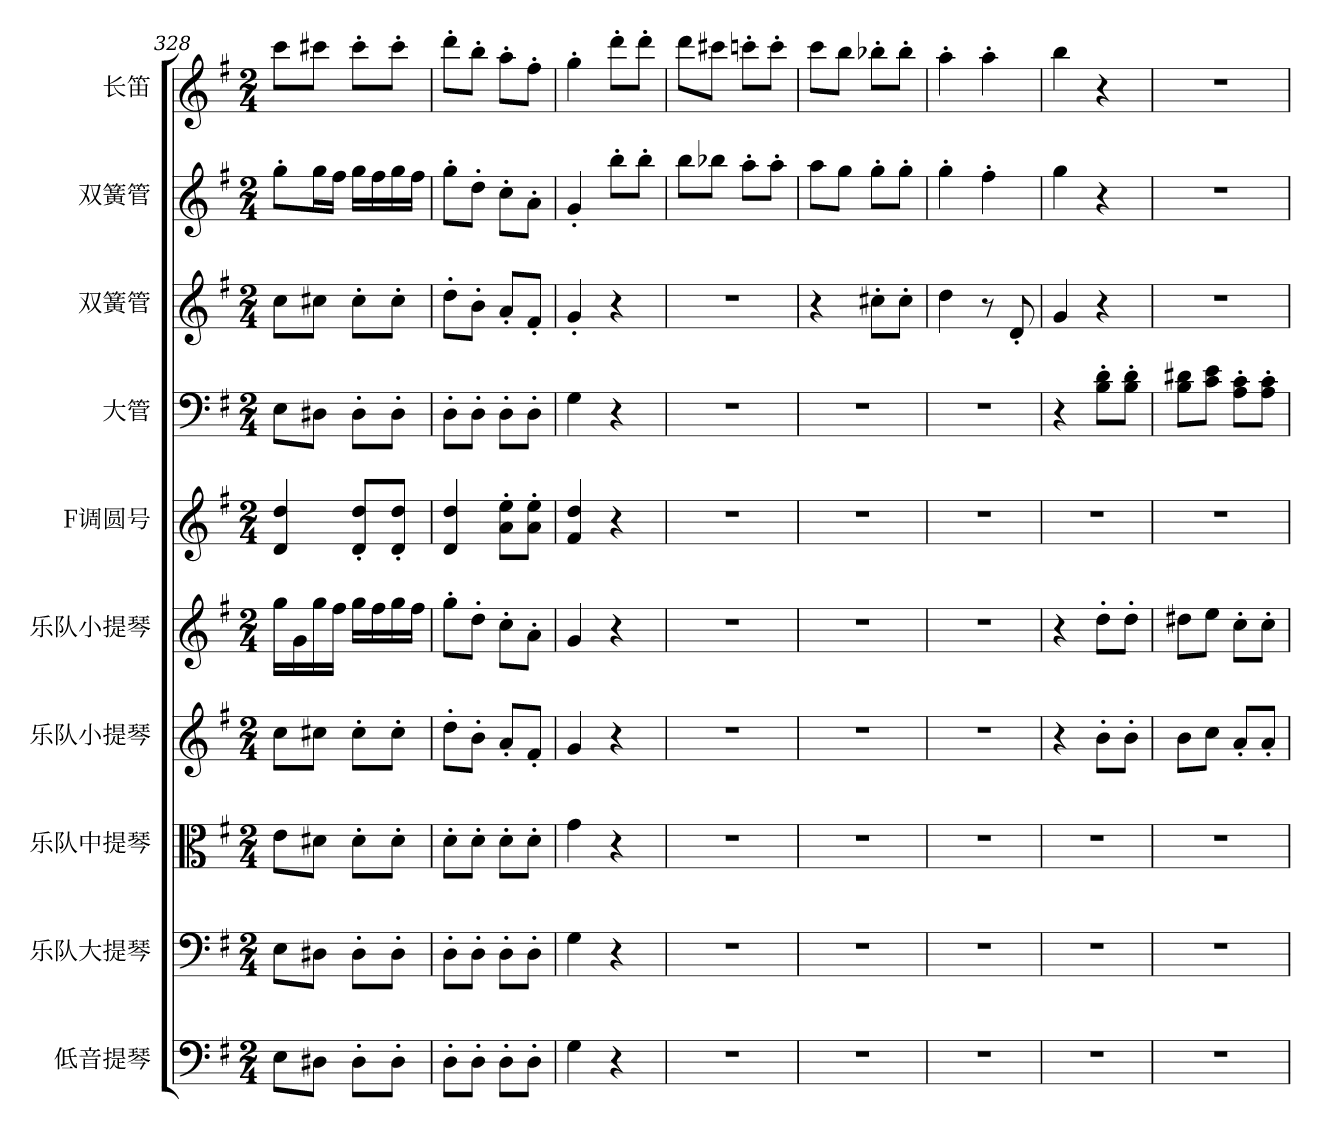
**kern	**kern	**kern	**kern	**kern	**kern	**kern	**kern	**kern	**kern
*part10	*part9	*part8	*part7	*part6	*part5	*part4	*part3	*part2	*part1
*staff10	*staff9	*staff8	*staff7	*staff6	*staff5	*staff4	*staff3	*staff2	*staff1
*I"低音提琴	*I"乐队大提琴	*I"乐队中提琴	*I"乐队小提琴	*I"乐队小提琴	*I"F调圆号	*I"大管	*I"双簧管	*I"双簧管	*I"长笛
*clefF4	*clefF4	*clefC3	*clefG2	*clefG2	*clefG2	*clefF4	*clefG2	*clefG2	*clefG2
*ITrd7c12	*	*	*	*	*ITrd4c7	*	*	*	*
*k[f#]	*k[f#]	*k[f#]	*k[f#]	*k[f#]	*k[]	*k[f#]	*k[f#]	*k[f#]	*k[f#]
*M2/4	*M2/4	*M2/4	*M2/4	*M2/4	*M2/4	*M2/4	*M2/4	*M2/4	*M2/4
=328	=328	=328	=328	=328	=328	=328	=328	=328	=328
8EE\L	8E\L	8e\L	8cc\L	16gg\LL	4G/ 4g/	8E\L	8cc\L	8gg'\L	8ccc\L
.	.	.	.	16g\	.	.	.	.	.
8DD#X\J	8D#X\J	8d#X\J	8cc#X\J	16gg\	.	8D#X\J	8cc#X\J	16gg\L	8ccc#X\J
.	.	.	.	16ff#\JJ	.	.	.	16ff#\JJ	.
8DD#'\L	8D#'\L	8d#'\L	8cc#'\L	16gg\LL	8G/' 8g/'L	8D#'\L	8cc#'\L	16gg\LL	8ccc#'\L
.	.	.	.	16ff#\	.	.	.	16ff#\	.
8DD#'\J	8D#'\J	8d#'\J	8cc#'\J	16gg\	8G/' 8g/'J	8D#'\J	8cc#'\J	16gg\	8ccc#'\J
.	.	.	.	16ff#\JJ	.	.	.	16ff#\JJ	.
=329	=329	=329	=329	=329	=329	=329	=329	=329	=329
8DD'\L	8D'\L	8d'\L	8dd'\L	8gg'\L	4G/ 4g/	8D'\L	8dd'\L	8gg'\L	8ddd'\L
8DD'\J	8D'\J	8d'\J	8b'\J	8dd'\J	.	8D'\J	8b'\J	8dd'\J	8bb'\J
8DD'\L	8D'\L	8d'\L	8a'/L	8cc'\L	8d\' 8a\'L	8D'\L	8a'/L	8cc'\L	8aa'\L
8DD'\J	8D'\J	8d'\J	8f#'/J	8a'\J	8d\' 8a\'J	8D'\J	8f#'/J	8a'\J	8ff#'\J
=330	=330	=330	=330	=330	=330	=330	=330	=330	=330
4GG\	4G\	4g\	4g/	4g/	4B/ 4g/	4G\	4g'/	4g'/	4gg'\
4r	4r	4r	4r	4r	4r	4r	4r	8bb'\L	8ddd'\L
.	.	.	.	.	.	.	.	8bb'\J	8ddd'\J
!!LO:PB:g=z
=331	=331	=331	=331	=331	=331	=331	=331	=331	=331
2r	2r	2r	2r	2r	2r	2r	2r	8bb\L	8ddd\L
.	.	.	.	.	.	.	.	8bb-X\J	8ccc#X\J
.	.	.	.	.	.	.	.	8aa'\L	8cccn'\L
.	.	.	.	.	.	.	.	8aa'\J	8ccc'\J
=332	=332	=332	=332	=332	=332	=332	=332	=332	=332
2r	2r	2r	2r	2r	2r	2r	4r	8aa\L	8ccc\L
.	.	.	.	.	.	.	.	8gg\J	8bb\J
.	.	.	.	.	.	.	8cc#X'\L	8gg'\L	8bb-X'\L
.	.	.	.	.	.	.	8cc#'\J	8gg'\J	8bb-'\J
=333	=333	=333	=333	=333	=333	=333	=333	=333	=333
2r	2r	2r	2r	2r	2r	2r	4dd\	4gg'\	4aa'\
.	.	.	.	.	.	.	8r	4ff#'\	4aa'\
.	.	.	.	.	.	.	8d'/	.	.
=334	=334	=334	=334	=334	=334	=334	=334	=334	=334
2r	2r	2r	4r	4r	2r	4r	4g/	4gg\	4bb\
.	.	.	8b'\L	8dd'\L	.	8B\' 8d\'L	4r	4r	4r
.	.	.	8b'\J	8dd'\J	.	8B\' 8d\'J	.	.	.
=335	=335	=335	=335	=335	=335	=335	=335	=335	=335
2r	2r	2r	8b\L	8dd#X\L	2r	8B\ 8d#X\L	2r	2r	2r
.	.	.	8cc\J	8ee\J	.	8c\ 8e\J	.	.	.
.	.	.	8a'/L	8cc'\L	.	8A\' 8c\'L	.	.	.
.	.	.	8a'/J	8cc'\J	.	8A\' 8c\'J	.	.	.
=	=	=	=	=	=	=	=	=	=
*-	*-	*-	*-	*-	*-	*-	*-	*-	*-
